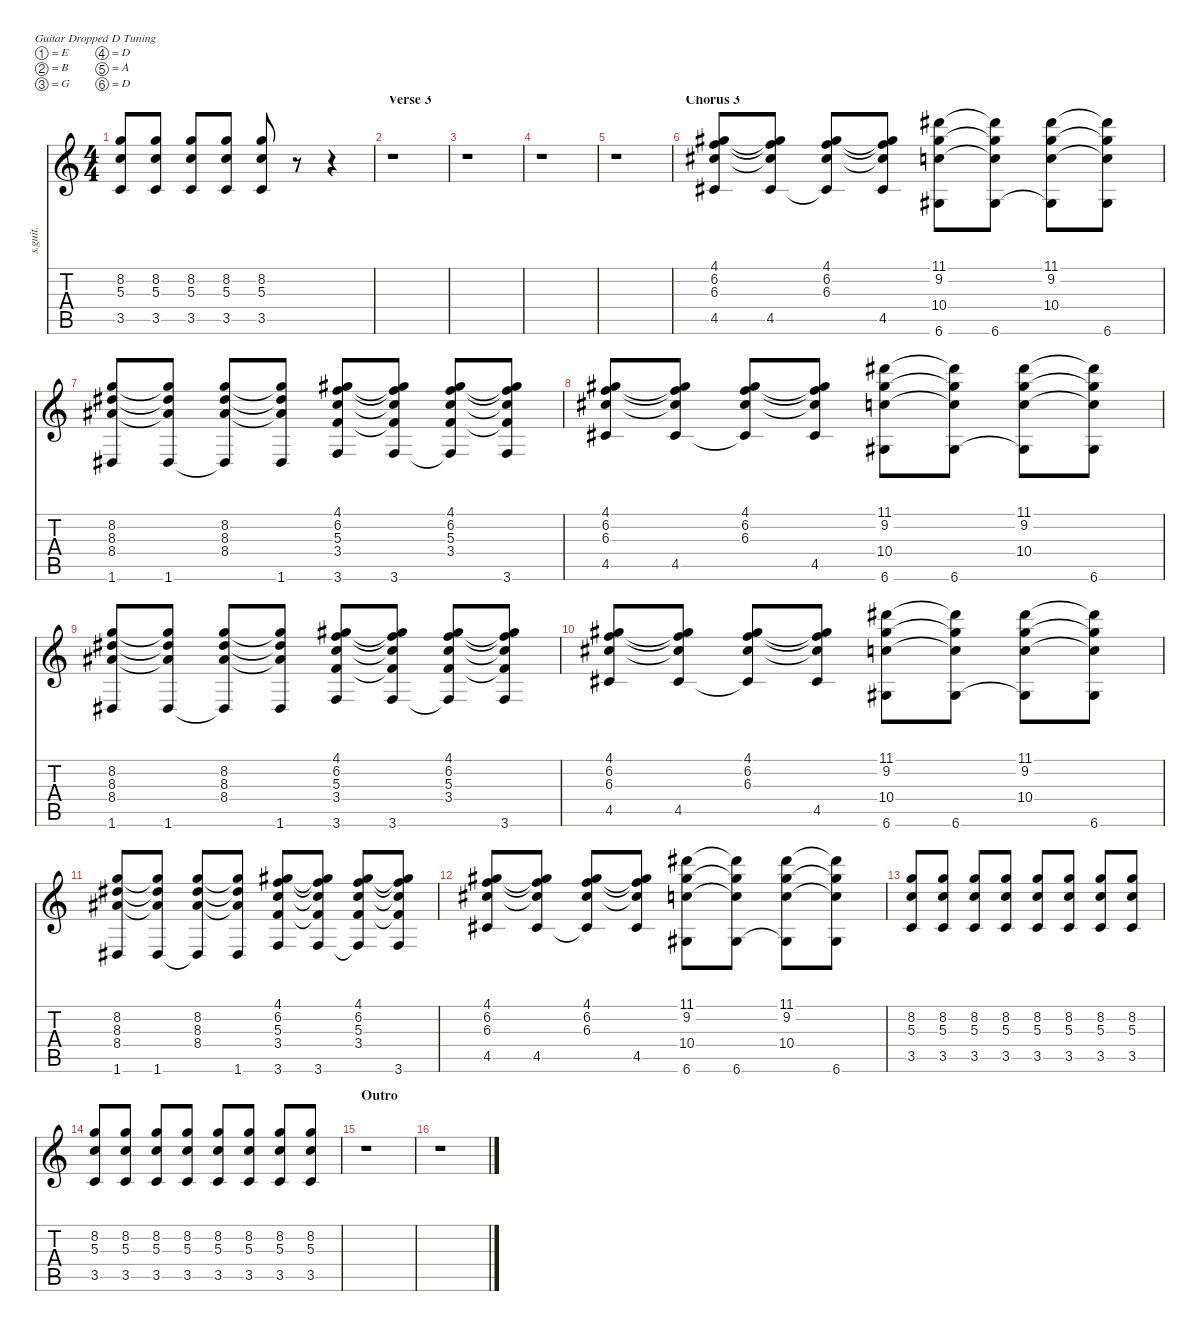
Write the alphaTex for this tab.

\defaultSystemsLayout 4
\hideDynamics
\bracketExtendMode nobrackets
\track ("Rob Cavallo" "s.guit.") {instrument brightacousticpiano}
\staff {score tabs}
\tuning (E4 B3 G3 D3 A2 D2)
\displaytranspose 12
\ts (4 4)
\tempo (84 hide)
\clef g2
\ks c
(8.2 5.3 3.5).8{lyrics (0 "") lyrics (1 "") lyrics (2 "") lyrics (3 "") lyrics (4 "") dy p} (8.2 5.3 3.5).8{lyrics (0 "") lyrics (1 "") lyrics (2 "") lyrics (3 "") lyrics (4 "")} (8.2 5.3 3.5).8{lyrics (0 "") lyrics (1 "") lyrics (2 "") lyrics (3 "") lyrics (4 "")} (8.2 5.3 3.5).8{lyrics (0 "") lyrics (1 "") lyrics (2 "") lyrics (3 "") lyrics (4 "")} (8.2 5.3 3.5).8{lyrics (0 "") lyrics (1 "") lyrics (2 "") lyrics (3 "") lyrics (4 "")} r.8 r.4 |
\section ("" "Verse 3")
r.1 |
r.1 |
r.1 |
r.1 |
\section ("" "Chorus 3")
(4.1{acc #} 6.2 6.3{acc #} 4.5{acc #}).8{lyrics (0 "") lyrics (1 "") lyrics (2 "") lyrics (3 "") lyrics (4 "")} (4.1{t acc #} 6.2{t} 6.3{t acc #} 4.5{acc #}).8{lyrics (0 "") lyrics (1 "") lyrics (2 "") lyrics (3 "") lyrics (4 "")} (4.1{acc #} 6.2 6.3{acc #} 4.5{t acc #}).8{lyrics (0 "") lyrics (1 "") lyrics (2 "") lyrics (3 "") lyrics (4 "")} (4.1{t acc #} 6.2{t} 6.3{t acc #} 4.5{acc #}).8{lyrics (0 "") lyrics (1 "") lyrics (2 "") lyrics (3 "") lyrics (4 "")} (11.1{acc #} 9.2{acc #} 10.4 6.6{acc #}).8{lyrics (0 "") lyrics (1 "") lyrics (2 "") lyrics (3 "") lyrics (4 "")} (11.1{t acc #} 9.2{t acc #} 10.4{t} 6.6{acc #}).8{lyrics (0 "") lyrics (1 "") lyrics (2 "") lyrics (3 "") lyrics (4 "")} (11.1{acc #} 9.2{acc #} 10.4 6.6{t acc #}).8{lyrics (0 "") lyrics (1 "") lyrics (2 "") lyrics (3 "") lyrics (4 "")} (11.1{t acc #} 9.2{t acc #} 10.4{t} 6.6{acc #}).8{lyrics (0 "") lyrics (1 "") lyrics (2 "") lyrics (3 "") lyrics (4 "")} |
(8.2 8.3{acc #} 8.4{acc #} 1.6{acc #}).8{lyrics (0 "") lyrics (1 "") lyrics (2 "") lyrics (3 "") lyrics (4 "")} (8.2{t} 8.3{t acc #} 8.4{t acc #} 1.6{acc #}).8{lyrics (0 "") lyrics (1 "") lyrics (2 "") lyrics (3 "") lyrics (4 "")} (8.2 8.3{acc #} 8.4{acc #} 1.6{t acc #}).8{lyrics (0 "") lyrics (1 "") lyrics (2 "") lyrics (3 "") lyrics (4 "")} (8.2{t} 8.3{t acc #} 8.4{t acc #} 1.6{acc #}).8{lyrics (0 "") lyrics (1 "") lyrics (2 "") lyrics (3 "") lyrics (4 "")} (4.1{acc #} 6.2 5.3 3.4 3.6).8{lyrics (0 "") lyrics (1 "") lyrics (2 "") lyrics (3 "") lyrics (4 "")} (4.1{t acc #} 6.2{t} 5.3{t} 3.4{t} 3.6).8{lyrics (0 "") lyrics (1 "") lyrics (2 "") lyrics (3 "") lyrics (4 "")} (4.1{acc #} 6.2 5.3 3.4 3.6{t}).8{lyrics (0 "") lyrics (1 "") lyrics (2 "") lyrics (3 "") lyrics (4 "")} (4.1{t acc #} 6.2{t} 5.3{t} 3.4{t} 3.6).8{lyrics (0 "") lyrics (1 "") lyrics (2 "") lyrics (3 "") lyrics (4 "")} |
(4.1{acc #} 6.2 6.3{acc #} 4.5{acc #}).8{lyrics (0 "") lyrics (1 "") lyrics (2 "") lyrics (3 "") lyrics (4 "")} (4.1{t acc #} 6.2{t} 6.3{t acc #} 4.5{acc #}).8{lyrics (0 "") lyrics (1 "") lyrics (2 "") lyrics (3 "") lyrics (4 "")} (4.1{acc #} 6.2 6.3{acc #} 4.5{t acc #}).8{lyrics (0 "") lyrics (1 "") lyrics (2 "") lyrics (3 "") lyrics (4 "")} (4.1{t acc #} 6.2{t} 6.3{t acc #} 4.5{acc #}).8{lyrics (0 "") lyrics (1 "") lyrics (2 "") lyrics (3 "") lyrics (4 "")} (11.1{acc #} 9.2{acc #} 10.4 6.6{acc #}).8{lyrics (0 "") lyrics (1 "") lyrics (2 "") lyrics (3 "") lyrics (4 "")} (11.1{t acc #} 9.2{t acc #} 10.4{t} 6.6{acc #}).8{lyrics (0 "") lyrics (1 "") lyrics (2 "") lyrics (3 "") lyrics (4 "")} (11.1{acc #} 9.2{acc #} 10.4 6.6{t acc #}).8{lyrics (0 "") lyrics (1 "") lyrics (2 "") lyrics (3 "") lyrics (4 "")} (11.1{t acc #} 9.2{t acc #} 10.4{t} 6.6{acc #}).8{lyrics (0 "") lyrics (1 "") lyrics (2 "") lyrics (3 "") lyrics (4 "")} |
(8.2 8.3{acc #} 8.4{acc #} 1.6{acc #}).8{lyrics (0 "") lyrics (1 "") lyrics (2 "") lyrics (3 "") lyrics (4 "")} (8.2{t} 8.3{t acc #} 8.4{t acc #} 1.6{acc #}).8{lyrics (0 "") lyrics (1 "") lyrics (2 "") lyrics (3 "") lyrics (4 "")} (8.2 8.3{acc #} 8.4{acc #} 1.6{t acc #}).8{lyrics (0 "") lyrics (1 "") lyrics (2 "") lyrics (3 "") lyrics (4 "")} (8.2{t} 8.3{t acc #} 8.4{t acc #} 1.6{acc #}).8{lyrics (0 "") lyrics (1 "") lyrics (2 "") lyrics (3 "") lyrics (4 "")} (4.1{acc #} 6.2 5.3 3.4 3.6).8{lyrics (0 "") lyrics (1 "") lyrics (2 "") lyrics (3 "") lyrics (4 "")} (4.1{t acc #} 6.2{t} 5.3{t} 3.4{t} 3.6).8{lyrics (0 "") lyrics (1 "") lyrics (2 "") lyrics (3 "") lyrics (4 "")} (4.1{acc #} 6.2 5.3 3.4 3.6{t}).8{lyrics (0 "") lyrics (1 "") lyrics (2 "") lyrics (3 "") lyrics (4 "")} (4.1{t acc #} 6.2{t} 5.3{t} 3.4{t} 3.6).8{lyrics (0 "") lyrics (1 "") lyrics (2 "") lyrics (3 "") lyrics (4 "")} |
(4.1{acc #} 6.2 6.3{acc #} 4.5{acc #}).8{lyrics (0 "") lyrics (1 "") lyrics (2 "") lyrics (3 "") lyrics (4 "")} (4.1{t acc #} 6.2{t} 6.3{t acc #} 4.5{acc #}).8{lyrics (0 "") lyrics (1 "") lyrics (2 "") lyrics (3 "") lyrics (4 "")} (4.1{acc #} 6.2 6.3{acc #} 4.5{t acc #}).8{lyrics (0 "") lyrics (1 "") lyrics (2 "") lyrics (3 "") lyrics (4 "")} (4.1{t acc #} 6.2{t} 6.3{t acc #} 4.5{acc #}).8{lyrics (0 "") lyrics (1 "") lyrics (2 "") lyrics (3 "") lyrics (4 "")} (11.1{acc #} 9.2{acc #} 10.4 6.6{acc #}).8{lyrics (0 "") lyrics (1 "") lyrics (2 "") lyrics (3 "") lyrics (4 "")} (11.1{t acc #} 9.2{t acc #} 10.4{t} 6.6{acc #}).8{lyrics (0 "") lyrics (1 "") lyrics (2 "") lyrics (3 "") lyrics (4 "")} (11.1{acc #} 9.2{acc #} 10.4 6.6{t acc #}).8{lyrics (0 "") lyrics (1 "") lyrics (2 "") lyrics (3 "") lyrics (4 "")} (11.1{t acc #} 9.2{t acc #} 10.4{t} 6.6{acc #}).8{lyrics (0 "") lyrics (1 "") lyrics (2 "") lyrics (3 "") lyrics (4 "")} |
(8.2 8.3{acc #} 8.4{acc #} 1.6{acc #}).8{lyrics (0 "") lyrics (1 "") lyrics (2 "") lyrics (3 "") lyrics (4 "")} (8.2{t} 8.3{t acc #} 8.4{t acc #} 1.6{acc #}).8{lyrics (0 "") lyrics (1 "") lyrics (2 "") lyrics (3 "") lyrics (4 "")} (8.2 8.3{acc #} 8.4{acc #} 1.6{t acc #}).8{lyrics (0 "") lyrics (1 "") lyrics (2 "") lyrics (3 "") lyrics (4 "")} (8.2{t} 8.3{t acc #} 8.4{t acc #} 1.6{acc #}).8{lyrics (0 "") lyrics (1 "") lyrics (2 "") lyrics (3 "") lyrics (4 "")} (4.1{acc #} 6.2 5.3 3.4 3.6).8{lyrics (0 "") lyrics (1 "") lyrics (2 "") lyrics (3 "") lyrics (4 "")} (4.1{t acc #} 6.2{t} 5.3{t} 3.4{t} 3.6).8{lyrics (0 "") lyrics (1 "") lyrics (2 "") lyrics (3 "") lyrics (4 "")} (4.1{acc #} 6.2 5.3 3.4 3.6{t}).8{lyrics (0 "") lyrics (1 "") lyrics (2 "") lyrics (3 "") lyrics (4 "")} (4.1{t acc #} 6.2{t} 5.3{t} 3.4{t} 3.6).8{lyrics (0 "") lyrics (1 "") lyrics (2 "") lyrics (3 "") lyrics (4 "")} |
(4.1{acc #} 6.2 6.3{acc #} 4.5{acc #}).8{lyrics (0 "") lyrics (1 "") lyrics (2 "") lyrics (3 "") lyrics (4 "")} (4.1{t acc #} 6.2{t} 6.3{t acc #} 4.5{acc #}).8{lyrics (0 "") lyrics (1 "") lyrics (2 "") lyrics (3 "") lyrics (4 "")} (4.1{acc #} 6.2 6.3{acc #} 4.5{t acc #}).8{lyrics (0 "") lyrics (1 "") lyrics (2 "") lyrics (3 "") lyrics (4 "")} (4.1{t acc #} 6.2{t} 6.3{t acc #} 4.5{acc #}).8{lyrics (0 "") lyrics (1 "") lyrics (2 "") lyrics (3 "") lyrics (4 "")} (11.1{acc #} 9.2{acc #} 10.4 6.6{acc #}).8{lyrics (0 "") lyrics (1 "") lyrics (2 "") lyrics (3 "") lyrics (4 "")} (11.1{t acc #} 9.2{t acc #} 10.4{t} 6.6{acc #}).8{lyrics (0 "") lyrics (1 "") lyrics (2 "") lyrics (3 "") lyrics (4 "")} (11.1{acc #} 9.2{acc #} 10.4 6.6{t acc #}).8{lyrics (0 "") lyrics (1 "") lyrics (2 "") lyrics (3 "") lyrics (4 "")} (11.1{t acc #} 9.2{t acc #} 10.4{t} 6.6{acc #}).8{lyrics (0 "") lyrics (1 "") lyrics (2 "") lyrics (3 "") lyrics (4 "")} |
(8.2 5.3 3.5).8{lyrics (0 "") lyrics (1 "") lyrics (2 "") lyrics (3 "") lyrics (4 "")} (8.2 5.3 3.5).8{lyrics (0 "") lyrics (1 "") lyrics (2 "") lyrics (3 "") lyrics (4 "")} (8.2 5.3 3.5).8{lyrics (0 "") lyrics (1 "") lyrics (2 "") lyrics (3 "") lyrics (4 "")} (8.2 5.3 3.5).8{lyrics (0 "") lyrics (1 "") lyrics (2 "") lyrics (3 "") lyrics (4 "")} (8.2 5.3 3.5).8{lyrics (0 "") lyrics (1 "") lyrics (2 "") lyrics (3 "") lyrics (4 "")} (8.2 5.3 3.5).8{lyrics (0 "") lyrics (1 "") lyrics (2 "") lyrics (3 "") lyrics (4 "")} (8.2 5.3 3.5).8{lyrics (0 "") lyrics (1 "") lyrics (2 "") lyrics (3 "") lyrics (4 "")} (8.2 5.3 3.5).8{lyrics (0 "") lyrics (1 "") lyrics (2 "") lyrics (3 "") lyrics (4 "")} |
(8.2 5.3 3.5).8{lyrics (0 "") lyrics (1 "") lyrics (2 "") lyrics (3 "") lyrics (4 "")} (8.2 5.3 3.5).8{lyrics (0 "") lyrics (1 "") lyrics (2 "") lyrics (3 "") lyrics (4 "")} (8.2 5.3 3.5).8{lyrics (0 "") lyrics (1 "") lyrics (2 "") lyrics (3 "") lyrics (4 "")} (8.2 5.3 3.5).8{lyrics (0 "") lyrics (1 "") lyrics (2 "") lyrics (3 "") lyrics (4 "")} (8.2 5.3 3.5).8{lyrics (0 "") lyrics (1 "") lyrics (2 "") lyrics (3 "") lyrics (4 "")} (8.2 5.3 3.5).8{lyrics (0 "") lyrics (1 "") lyrics (2 "") lyrics (3 "") lyrics (4 "")} (8.2 5.3 3.5).8{lyrics (0 "") lyrics (1 "") lyrics (2 "") lyrics (3 "") lyrics (4 "")} (8.2 5.3 3.5).8{lyrics (0 "") lyrics (1 "") lyrics (2 "") lyrics (3 "") lyrics (4 "")} |
\section ("" "Outro")
r.1 |
r.1
